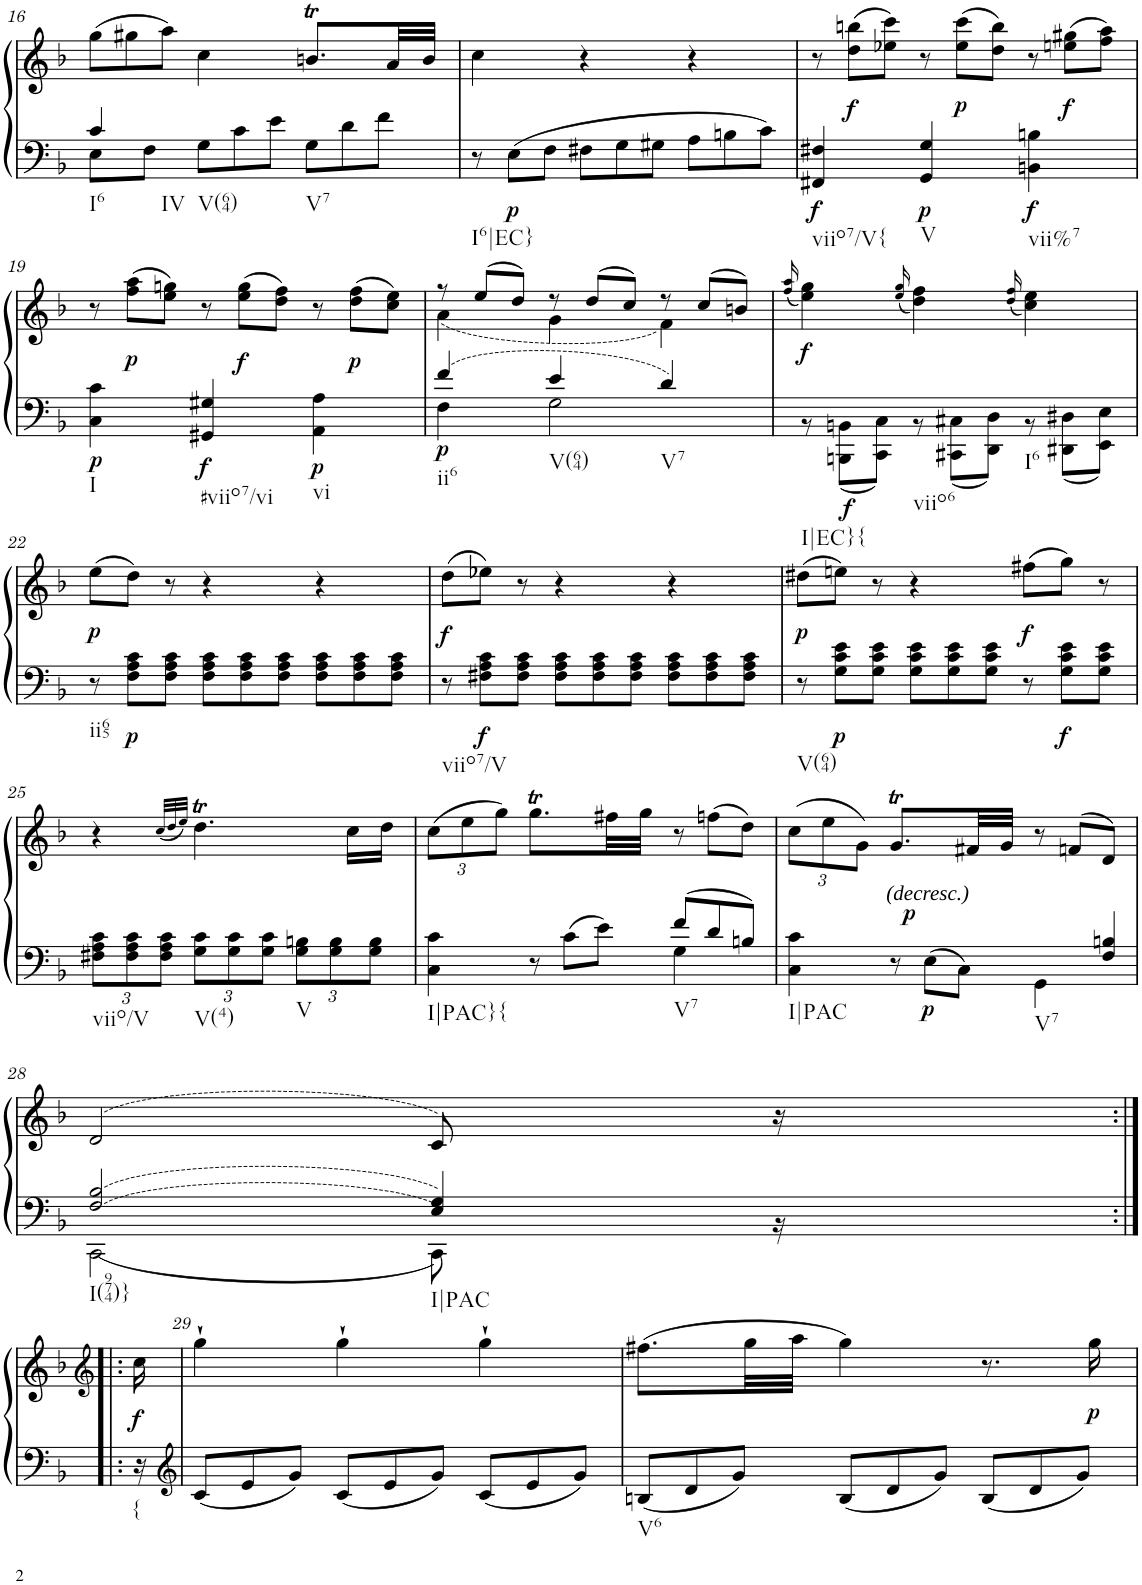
**kern	**kern	**dynam
*part1	*part1	*part1
*staff2	*staff1	*staff1/2
*I"Klavier linke Hand	*	*
!!LO:PB:g=z
*clefF4	*clefG2	*
*k[b-]	*k[b-]	*
*M3/4	*M3/4	*
=16	=16	=16
*^	*	*
*	*	*Xbrackettup	*
!LO:TX:b:t=I6	!	!	!
!LO:TX:b:t=IV	!	!	!
4c/	8E\L	(12gg\L	.
.	.	12gg#X\	.
.	8F\J	.	.
.	.	12aa\J)	.
*	*Xbrackettup	*	*
!LO:TX:b:t=V(64)	!	!	!
4ryy	12G\L	4cc\	.
.	12c\	.	.
.	12e\J	.	.
!LO:TX:b:t=V7	!	!	!
4ryy	12G\L	8.bnt/L	.
.	12d\	.	.
.	12f\J	.	.
.	.	32a/LL	.
.	.	32b/JJJ	.
*v	*v	*	*
=17	=17	=17
*brackettup	*	*
!LO:TX:b:t=I6|EC}	!	!
12r	4cc\	.
!	!	!LO:DY:b=2
12E\L	.	p
12F\J	.	.
*Xbrackettup	*	*
12F#X\L	4r	.
12G\	.	.
12G#X\J	.	.
12A\L	4r	.
12Bn\	.	.
12c\J	.	.
=18	=18	=18
*^	*	*
*	*	*brackettup	*
!LO:TX:b:t=viio7/V{	!	!	!
!LO:TX:b:t=V	!	!	!
!LO:TX:b:t=vii%7	!	!	!
!	!	!	!LO:DY:b=2
2.ryy	4FF#X/ 4F#X/	12r	f
!	!	!	!LO:DY:b
.	.	(12dd\ 12bbn\L	f
.	.	12ee-X\ 12ccc\J)	.
!	!	!	!LO:DY:b=2
.	4GG/ 4G/	12r	p
!	!	!	!LO:DY:b
.	.	(12ee-\ 12ccc\L	p
.	.	12dd\ 12bb\J)	.
!	!	!	!LO:DY:b=2
.	4BBn\ 4Bn\	12r	f
!	!	!	!LO:DY:b
.	.	(12een\ 12gg#X\L	f
.	.	12ff\ 12aa\J)	.
!!LO:LB:g=z
=19	=19	=19	=19
!LO:TX:b:t=I	!	!	!
!LO:TX:b:t=#viio7/vi	!	!	!
!LO:TX:b:t=vi	!	!	!
!	!	!	!LO:DY:b=2
2.ryy	4C\ 4c\	12r	p
!	!	!	!LO:DY:b
.	.	(12ff\ 12aa\L	p
.	.	12ee\ 12ggn\J)	.
!	!	!	!LO:DY:b=2
.	4GG#X/ 4G#X/	12r	f
!	!	!	!LO:DY:b
.	.	(12ee\ 12gg\L	f
.	.	12dd\ 12ff\J)	.
!	!	!	!LO:DY:b=2
.	4AA\ 4A\	12r	p
!	!	!	!LO:DY:b
.	.	(12dd\ 12ff\L	p
.	.	12cc\ 12ee\J)	.
=20	=20	=20	=20
*	*	*^	*
!LO:TX:b:t=ii6	!	!	!	!
!	!	!	!	!LO:DY:b=2
4f/	4F\	12r	(4a\	p
.	.	(12ee/L	.	.
.	.	12dd/J)	.	.
!LO:TX:b:t=V(64)	!	!	!	!
4e/	2G\	12r	4g\	.
.	.	(12dd/L	.	.
.	.	12cc/J)	.	.
!LO:TX:b:t=V7	!	!	!	!
4d/	.	12r	4f\)	.
.	.	(12cc/L	.	.
.	.	12bn/J)	.	.
=21	=21	=21	=21	=21
.	.	.	(16qff/ 16qaa/	.
*	*brackettup	*	*	*
!LO:TX:b:t=I|EC}{	!	!	!	!
!LO:TX:b:t=viio6	!	!	!	!
!LO:TX:b:t=I6	!	!	!	!
!	!	!	!	!LO:DY:b
2.ryy	12r	2.ryy	4ee\ 4gg\)	f
!	!	!	!	!LO:DY:b=2
.	12BBBn\ 12BBn\L	.	.	f
.	12CC\ 12C\J	.	.	.
.	.	.	(16qee/ 16qgg/	.
.	12r	.	4dd\ 4ff\)	.
.	12CC#X\ 12C#X\L	.	.	.
.	12DD\ 12D\J	.	.	.
.	.	.	(16qdd/ 16qff/	.
.	12r	.	4cc\ 4ee\)	.
.	12DD#X\ 12D#X\L	.	.	.
.	12EE\ 12E\J	.	.	.
*	*	*v	*v	*
!!LO:LB:g=z
=22	=22	=22	=22
!LO:TX:b:t=ii65	!	!	!
!	!	!	!LO:DY:b
*v	*v	*	*
12r	(12ee\L	p
!	!	!LO:DY:b=2
12F\ 12A\ 12c\L	12dd\J)	p
12F\ 12A\ 12c\J	12r	.
*Xbrackettup	*	*
12F\ 12A\ 12c\L	4r	.
12F\ 12A\ 12c\	.	.
12F\ 12A\ 12c\J	.	.
12F\ 12A\ 12c\L	4r	.
12F\ 12A\ 12c\	.	.
12F\ 12A\ 12c\J	.	.
=23	=23	=23
*brackettup	*	*
!LO:TX:b:t=viio7/V	!	!
!	!	!LO:DY:b
12r	(12dd\L	f
!	!	!LO:DY:b=2
12F#X\ 12A\ 12c\L	12ee-X\J)	f
12F#\ 12A\ 12c\J	12r	.
*Xbrackettup	*	*
12F#\ 12A\ 12c\L	4r	.
12F#\ 12A\ 12c\	.	.
12F#\ 12A\ 12c\J	.	.
12F#\ 12A\ 12c\L	4r	.
12F#\ 12A\ 12c\	.	.
12F#\ 12A\ 12c\J	.	.
=24	=24	=24
*brackettup	*	*
!LO:TX:b:t=V(64)	!	!
!	!	!LO:DY:b
12r	(12dd#X\L	p
!	!	!LO:DY:b=2
12G\ 12c\ 12e\L	12een\J)	p
12G\ 12c\ 12e\J	12r	.
*Xbrackettup	*	*
12G\ 12c\ 12e\L	4r	.
12G\ 12c\ 12e\	.	.
12G\ 12c\ 12e\J	.	.
*brackettup	*	*
!	!	!LO:DY:b
12r	(12ff#X\L	f
!	!	!LO:DY:b=2
12G\ 12c\ 12e\L	12gg\J)	f
12G\ 12c\ 12e\J	12r	.
!!LO:LB:g=z
=25	=25	=25
*^	*	*
*	*Xbrackettup	*	*
!LO:TX:b:t=viio/V	!	!	!
!LO:TX:b:t=V(4)	!	!	!
!LO:TX:b:t=V	!	!	!
2.ryy	12F#X\ 12A\ 12c\L	4r	.
.	12F#\ 12A\ 12c\	.	.
.	12F#\ 12A\ 12c\J	.	.
.	.	(32qcc/LLL	.
.	.	32qdd/	.
.	.	32qee/JJJ)	.
.	12G\ 12c\L	4.ddT\	.
.	12G\ 12c\	.	.
.	12G\ 12c\J	.	.
.	12G\ 12Bn\L	.	.
.	12G\ 12B\	.	.
.	.	16cc\LL	.
.	12G\ 12B\J	.	.
.	.	16dd\JJ	.
=26	=26	=26	=26
*	*	*Xbrackettup	*
!LO:TX:b:t=I|PAC}{	!	!	!
4ryy	4C\ 4c\	(12cc\L	.
.	.	12ee\	.
.	.	12gg\J)	.
*brackettup	*	*	*
12r	4ryy	8.ggT\L	.
12c\L	.	.	.
12e\J	.	.	.
.	.	32ff#X\LL	.
.	.	32gg\JJJ	.
*Xbrackettup	*	*brackettup	*
!LO:TX:b:t=V7	!	!	!
12f/L	4G\	12r	.
12d/	.	(12ffn\L	.
12Bn/J	.	12dd\J)	.
=27	=27	=27	=27
*	*	*Xbrackettup	*
!LO:TX:b:t=I|PAC	!	!	!
4C\ 4c\	2ryy	(12cc\L	.
.	.	12ee\	.
.	.	12g\J)	.
*brackettup	*	*	*
!	!	!LO:TX:b:i:t=(decresc.)	!
12r	.	8.gT/L	.
!	!	!	!LO:DY:b=2
!	!	!	!LO:DY:n=1:a=2
12E\L	.	.	p p
12C\J	.	.	.
.	.	32f#X/LL	.
.	.	32g/JJJ	.
*	*	*brackettup	*
!LO:TX:b:t=V7	!	!	!
4GG\	12ryy	12r	.
.	12ryy	(>12fn/L	.
.	12F/ 12Bn/	12d/J)	.
!!LO:LB:g=z
=28	=28	=28	=28
!LO:TX:b:t=I(974)}	!	!	!
2F/ 2B-/	2CC\	(>2d/	.
!LO:TX:b:t=I|PAC	!	!	!
8E/ 8G/	8CC\	8c/)	.
16ryy	16r	16r	.
*v	*v	*	*
!!LO:LB:g=z
=28X1:|!|:	=28X1:|!|:	=28X1:|!|:
*	*clefG2	*
*^	*	*
!LO:TX:b:t={	!	!	!
!	!	!	!LO:DY:b
*v	*v	*	*
16r	16cc\	f
=29	=29	=29
*clefG2	*	*
*Xbrackettup	*	*
12c/L	4gg`\	.
12e/	.	.
12g/J	.	.
12c/L	4gg`\	.
12e/	.	.
12g/J	.	.
12c/L	4gg`\	.
12e/	.	.
12g/J	.	.
=30	=30	=30
!LO:TX:b:t=V6	!	!
12Bn/L	(8.ff#X\L	.
12d/	.	.
12g/J	.	.
.	32gg\LL	.
.	32aa\JJJ	.
12B/L	4gg\)	.
12d/	.	.
12g/J	.	.
12B/L	8.r	.
12d/	.	.
12g/J	.	.
!	!	!LO:DY:b
.	16gg\	p
=	=	=
*-	*-	*-
